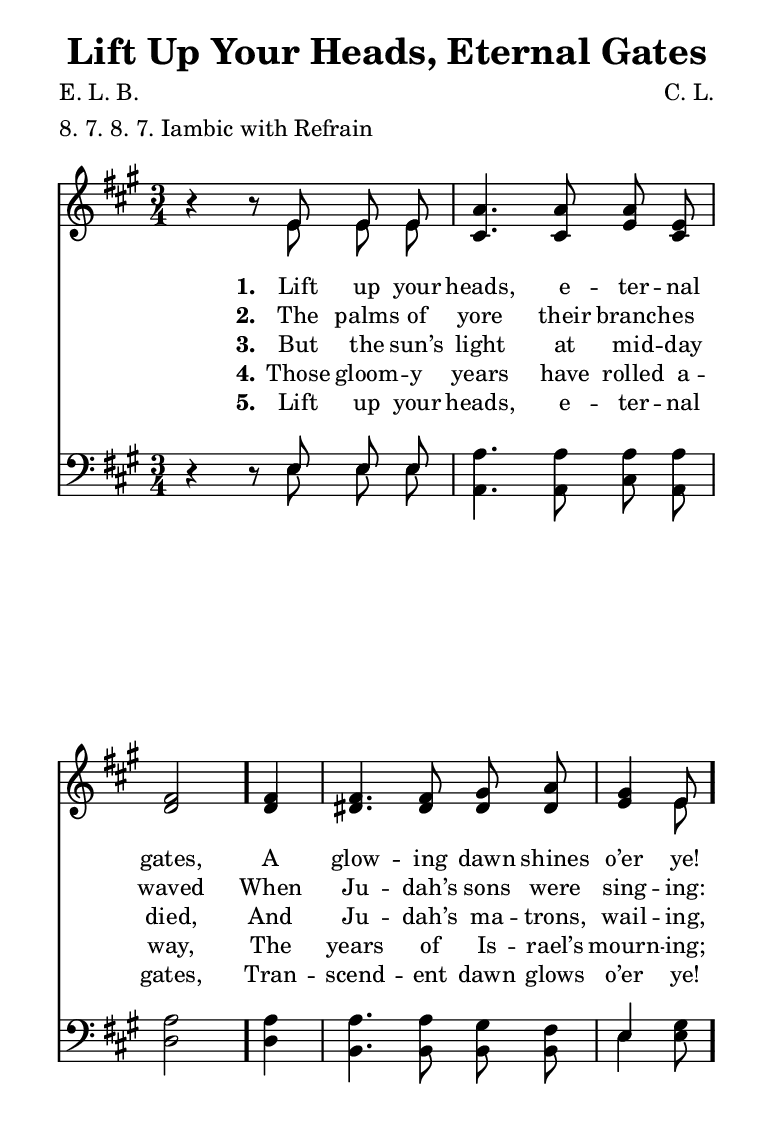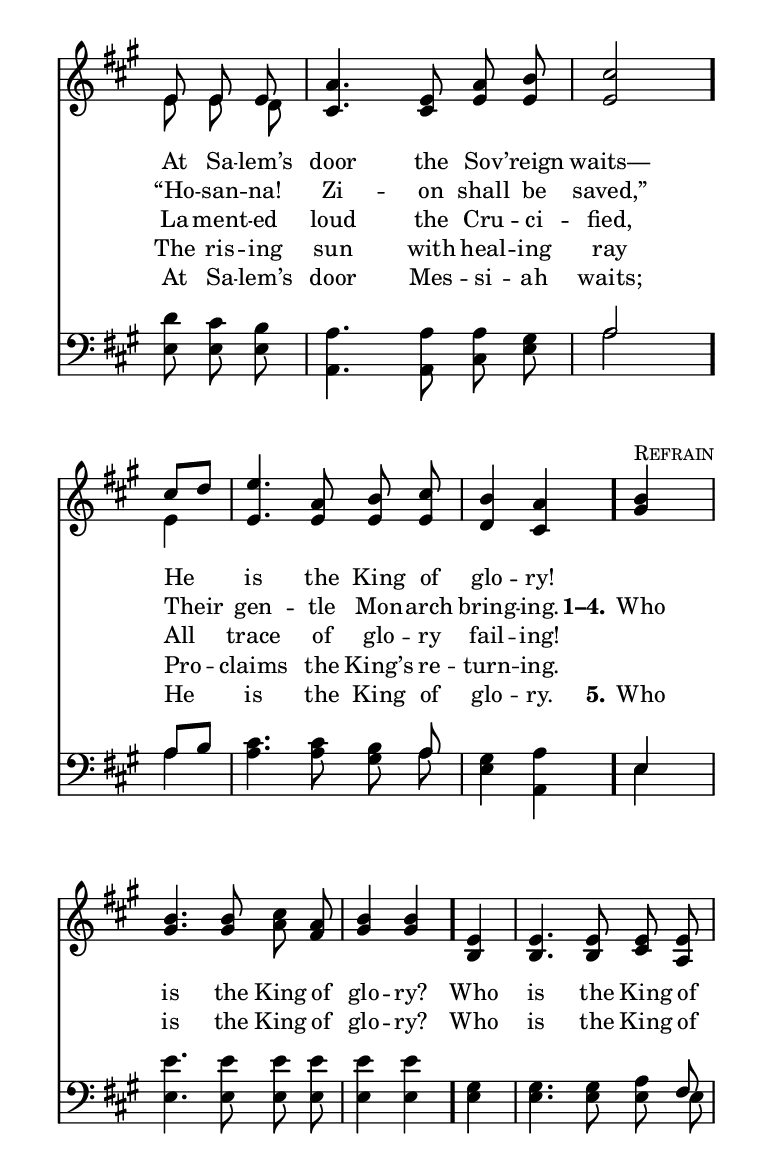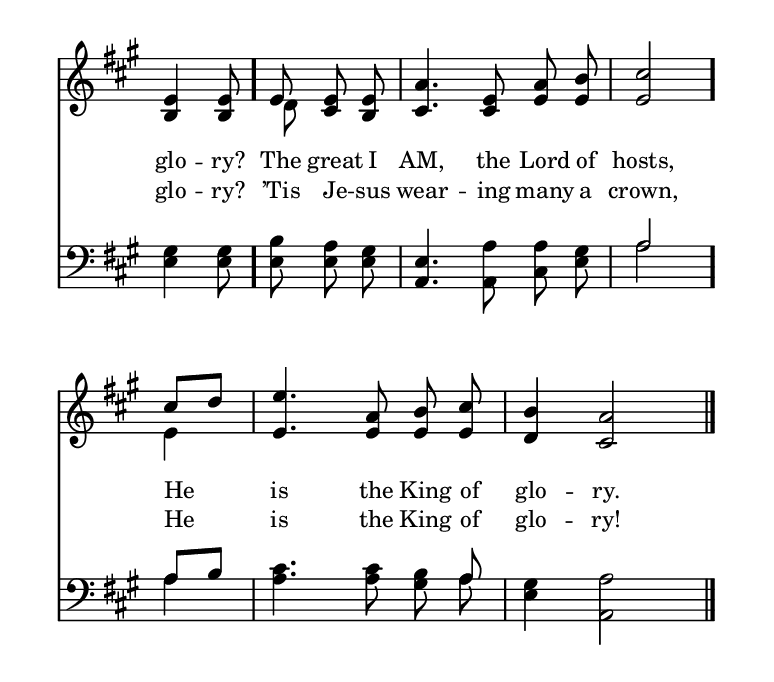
\include "common/global.ily"
\paper {
  \include "common/paper.ily"
}

\header{
  hymnnumber = "235"
  title = "Lift Up Your Heads, Eternal Gates" % not found at hymnary.org
  tunename = ""
  meter = "8. 7. 8. 7. Iambic with Refrain" % original has 8. 7. 8. 7. D. Iambic
  poet = "E. L. B." % not found at hymnary.org
  composer = "C. L." % not found at hymnary.org
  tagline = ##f
}

global = {
  \include "common/overrides.ily"
  \override Staff.TimeSignature.style = #'numbered
  \time 3/4
  \override Score.MetronomeMark.transparent = ##t % hide all fermata changes too
  \tempo 4=80
  \key a \major
  \autoBeamOff
}

patternA = { r4 r8 c c c | c4. c8 c c | c2 }
patternB = { c4 | c4. c8 c c | c4 c8 }
patternC = { c8 c c | c4. c8 c c | c2 }
patternD = { c8[ c] | c4. c8 c c | c4 c }
patternG = { c4 | c4. c8 c c | c4 c }

patternE = { c4 | c4. c8 c c | c4 c }
patternF = { c8[ c] | c4. c8 c c | c4 c2 }
patternH = { c4 | c4. c8 c c | c4 c2 }

notesSoprano = {
\global
\relative c' {

  r4 r8 e e e | a4. a8 a e | fis2
  fis4 | fis4. fis8 gis a | gis4 e8 \eogbreak
  e8 e e | a4. e8 a b | cis2
  cis8[ d] | e4. a,8 b cis | b4 a \eogbreak

  << s^\markup { \small \caps "Refrain" }
  { b4 | b4. b8 cis a | b4 b } >>
  e,4 | e4. e8 e e | e4 e8
  e8 e e | a4. e8 a b | cis2
  cis8[ d] | e4. a,8 b cis | b4 a2

  \bar "|."

}
}

notesAlto = {
\global
\relative e' {

  \changePitch \patternA { e e e | cis cis e cis | d }
  \changePitch \patternB { d | dis dis dis dis | e e }
  \changePitch \patternC { e e d | cis cis e e | e }
  \changePitch \patternG { e | e e e e | d cis }

  \changePitch \patternE { gis' gis gis a fis  | gis gis }
  \changePitch \patternB { b, | b b cis a | b b }
  \changePitch \patternC { d cis b | cis cis e e | e }
  \changePitch \patternH { e | e e e e | d cis }

}
}

notesTenor = {
\global
\relative a {

  \changePitch \patternA { e e e | a a a a | a }
  \changePitch \patternB { a | a a gis fis | e gis }
  \changePitch \patternC { d' cis b | a a a gis | a }
  \changePitch \patternD { a b | cis cis b a | gis a }

  \changePitch \patternE { e | e' e e e | e e }
  \changePitch \patternB { gis, | gis gis a fis | gis gis }
  \changePitch \patternC { b a gis | e a a gis | a }
  \changePitch \patternF { a b | cis cis b a | gis a }

}
}

notesBass = {
\global
\relative f {

  \changePitch \patternA { e e e | a, a cis a | d }
  \changePitch \patternB { d | b b b b | e e }
  \changePitch \patternC { e e e | a, a cis e | a }
  \changePitch \patternG { a | a a gis a | e a, }

  \changePitch \patternE { e' | e e e e | e e }
  \changePitch \patternB { e | e e e e | e e }
  \changePitch \patternC { e e e | a, a cis e | a }
  \changePitch \patternH { a | a a gis a | e a, }

}
}

RefrainA = \lyricmode {
\set stanza = "1–4."

Who is the King of glo -- ry? \bar "."
Who is the King of glo -- ry? \bar "."
The great I AM, the Lord of hosts, \bar "."
He is the King of glo -- ry. \bar "."

}

RefrainE = \lyricmode {
\set stanza = "5."

Who is the King of glo -- ry?
Who is the King of glo -- ry?
’Tis Je -- sus wear -- ing many a crown,
He is the King of glo -- ry!

}

wordsA = \lyricmode {
\set stanza = "1."

Lift up your heads, e -- ter -- nal gates, \bar "."
A glow -- ing dawn shines o’er ye! \bar "."
At Sa -- lem’s door the Sov -- ’reign waits— \bar "."
He is the King of glo -- ry! \bar "."

}

wordsB = \lyricmode {
\set stanza = "2."

The palms of yore their branch -- es waved
When Ju -- dah’s sons were sing -- ing:
“Ho -- san -- na! Zi -- on shall be saved,”
Their gen -- tle Mon -- arch bring -- ing.

\RefrainA

}

wordsC = \lyricmode {
\set stanza = "3."

But the sun’s light at mid -- day died,
And Ju -- dah’s ma -- trons, wail -- ing,
La -- ment -- ed loud the Cru -- ci -- fied,
All trace of glo -- ry fail -- ing!

}

wordsD = \lyricmode {
\set stanza = "4."

Those gloom -- y years have rolled a -- way,
The years of Is -- rael’s mourn -- ing;
The ris -- ing sun with heal -- ing ray
Pro -- claims the King’s re -- turn -- ing.

}

wordsE = \lyricmode {
\set stanza = "5."

Lift up your heads, e -- ter -- nal gates,
Tran -- scend -- ent dawn glows o’er ye!
At Sa -- lem’s door Mes -- si -- ah waits;
He is the King of glo -- ry.

\RefrainE

}

\score {
  \context ChoirStaff <<
    \context Staff = upper <<
      \set Staff.autoBeaming = ##f
      \set ChoirStaff.systemStartDelimiter = #'SystemStartBar
      \set ChoirStaff.printPartCombineTexts = ##f
      \partcombine #'(2 . 11) \notesSoprano \notesAlto
      \context NullVoice = sopranos { \voiceOne << \notesSoprano >> }
      \context Lyrics = one   \lyricsto sopranos \wordsA
      \context Lyrics = two   \lyricsto sopranos \wordsB
      \context Lyrics = three \lyricsto sopranos \wordsC
      \context Lyrics = four  \lyricsto sopranos \wordsD
      \context Lyrics = five  \lyricsto sopranos \wordsE
    >>
    \context Staff = men <<
      \set Staff.autoBeaming = ##f
      \clef bass
      \set ChoirStaff.printPartCombineTexts = ##f
      \partcombine #'(2 . 11) \notesTenor \notesBass
    >>
  >>
  \layout {
    \include "common/layout.ily"
  }
  #(cond ((ly:get-option 'eog-midi-permitted) #{ \midi{
    \include "common/midi.ily"
  } #}))
}

\version "2.19.49"  % necessary for upgrading to future LilyPond versions.

% vi:set et ts=2 sw=2 ai nocindent syntax=lilypond:
